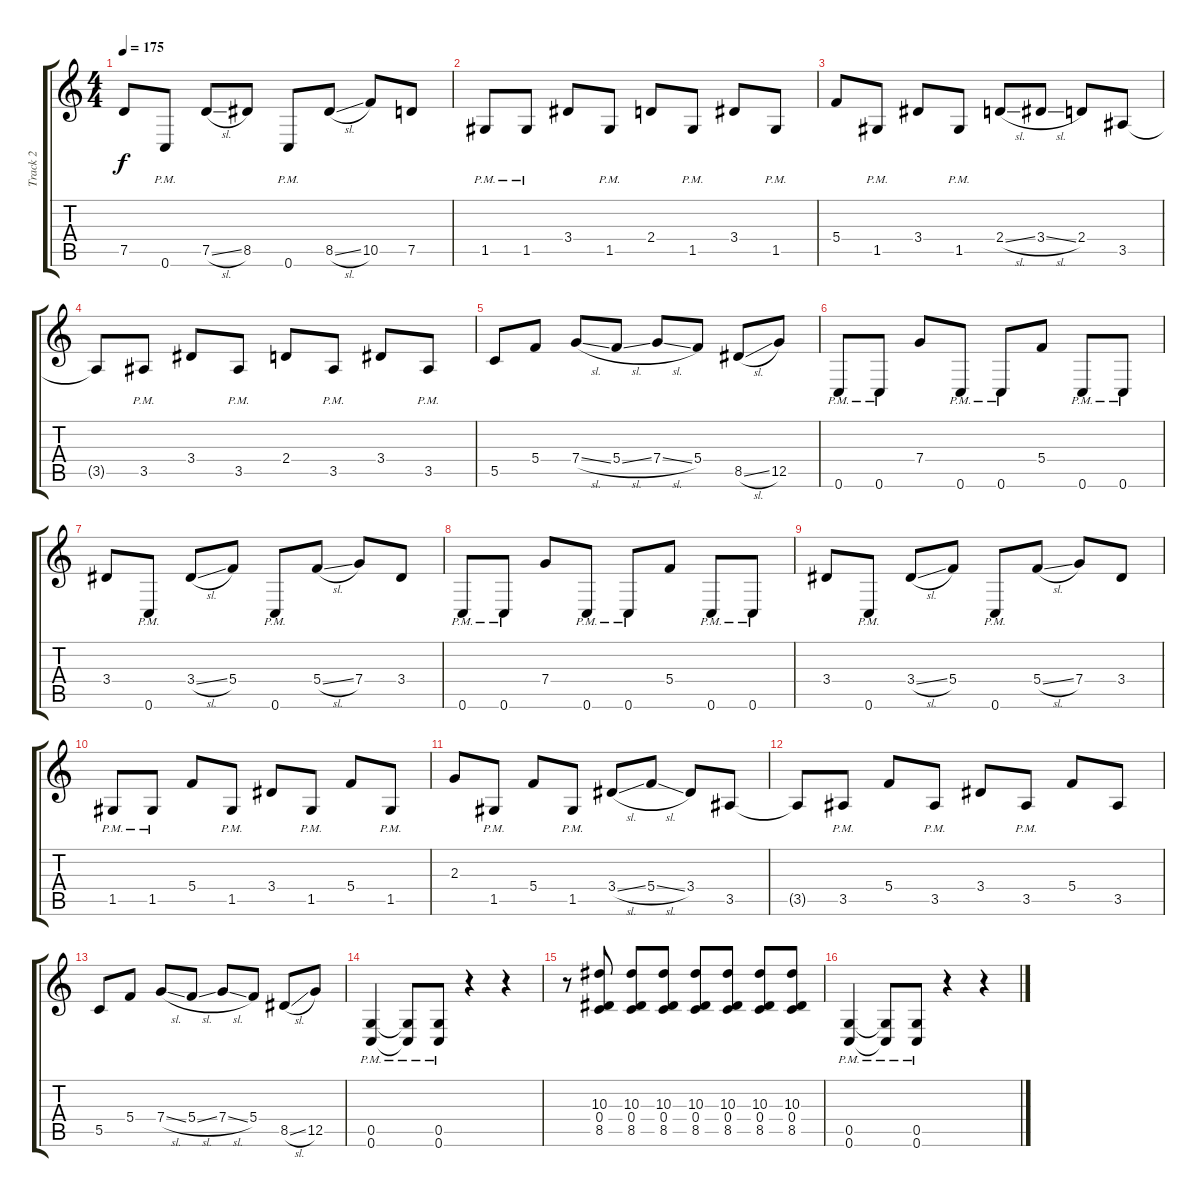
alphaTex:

\track ("Track 2" "Track 2") {instrument distortionguitar}
\staff {score tabs}
\tuning (D4 A3 F3 C3 G2 C2) {hide}
\ts (4 4)
\tempo 175
\clef g2
\ks c
7.5.8{dy f} 0.6{pm}.8 7.5{sl}.8 8.5.8 0.6{pm}.8 8.5{sl}.8 10.5.8 7.5.8 |
1.5{pm}.8 1.5{pm}.8 3.4.8 1.5{pm}.8 2.4.8 1.5{pm}.8 3.4.8 1.5{pm}.8 |
5.4.8 1.5{pm}.8 3.4.8 1.5{pm}.8 2.4{sl}.8 3.4{sl}.8 2.4.8 3.5.8 |
3.5{t}.8 3.5{pm}.8 3.4.8 3.5{pm}.8 2.4.8 3.5{pm}.8 3.4.8 3.5{pm}.8 |
5.5.8 5.4.8 7.4{sl}.8 5.4{sl}.8 7.4{sl}.8 5.4.8 8.5{sl}.8 12.5.8 |
0.6{pm}.8 0.6{pm}.8 7.4.8 0.6{pm}.8 0.6{pm}.8 5.4.8 0.6{pm}.8 0.6{pm}.8 |
3.4.8 0.6{pm}.8 3.4{sl}.8 5.4.8 0.6{pm}.8 5.4{sl}.8 7.4.8 3.4.8 |
0.6{pm}.8 0.6{pm}.8 7.4.8 0.6{pm}.8 0.6{pm}.8 5.4.8 0.6{pm}.8 0.6{pm}.8 |
3.4.8 0.6{pm}.8 3.4{sl}.8 5.4.8 0.6{pm}.8 5.4{sl}.8 7.4.8 3.4.8 |
1.5{pm}.8 1.5{pm}.8 5.4.8 1.5{pm}.8 3.4.8 1.5{pm}.8 5.4.8 1.5{pm}.8 |
2.3.8 1.5{pm}.8 5.4.8 1.5{pm}.8 3.4{sl}.8 5.4{sl}.8 3.4.8 3.5.8 |
3.5{t}.8 3.5{pm}.8 5.4.8 3.5{pm}.8 3.4.8 3.5{pm}.8 5.4.8 3.5.8 |
5.5.8 5.4.8 7.4{sl}.8 5.4{sl}.8 7.4{sl}.8 5.4.8 8.5{sl}.8 12.5.8 |
(0.5{pm} 0.6{pm}).4 (0.5{pm t} 0.6{pm t}).8 (0.5{pm} 0.6{pm}).8 r.4 r.4 |
r.8 (10.3 0.4 8.5).8 (10.3 0.4 8.5).8 (10.3 0.4 8.5).8 (10.3 0.4 8.5).8 (10.3 0.4 8.5).8 (10.3 0.4 8.5).8 (10.3 0.4 8.5).8 |
(0.5{pm} 0.6{pm}).4 (0.5{pm t} 0.6{pm t}).8 (0.5{pm} 0.6{pm}).8 r.4 r.4
